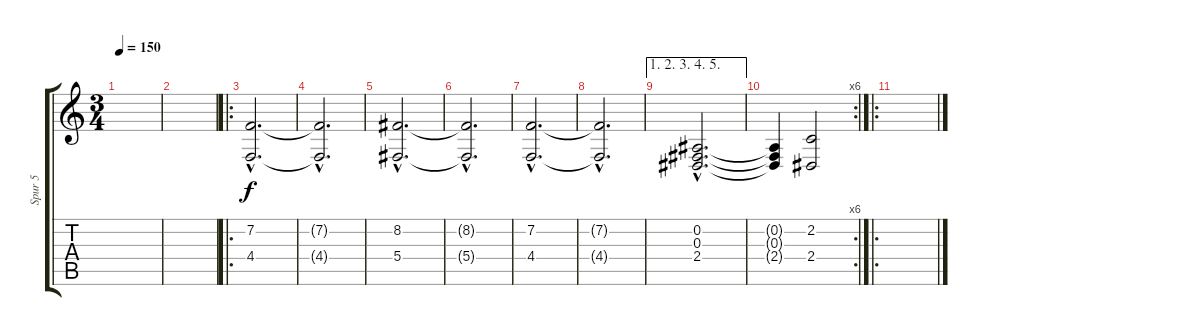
\track ("Spur 5" "Spur 5") {instrument choiraahs}
\staff {score tabs}
\tuning (Eb4 Bb3 Gb3 Db3 Ab2 Eb2) {hide}
\ts (3 4)
\tempo 150
\clef g2
\ks c
|
|
\ro
(7.2{hac} 4.4{hac}).2{d volume 6} |
(7.2{hac t} 4.4{hac t}).2{d} |
(8.2{hac} 5.4{hac}).2{d} |
(8.2{hac t} 5.4{hac t}).2{d} |
(7.2{hac} 4.4{hac}).2{d} |
(7.2{hac t} 4.4{hac t}).2{d} |
\ae (1 2 3 4 5)
(0.2{hac} 0.3{hac} 2.4{hac}).2{d} |
\rc 6
(0.2{t} 0.3{t} 2.4{t}).4 (2.2 2.4).2 |
\ro
